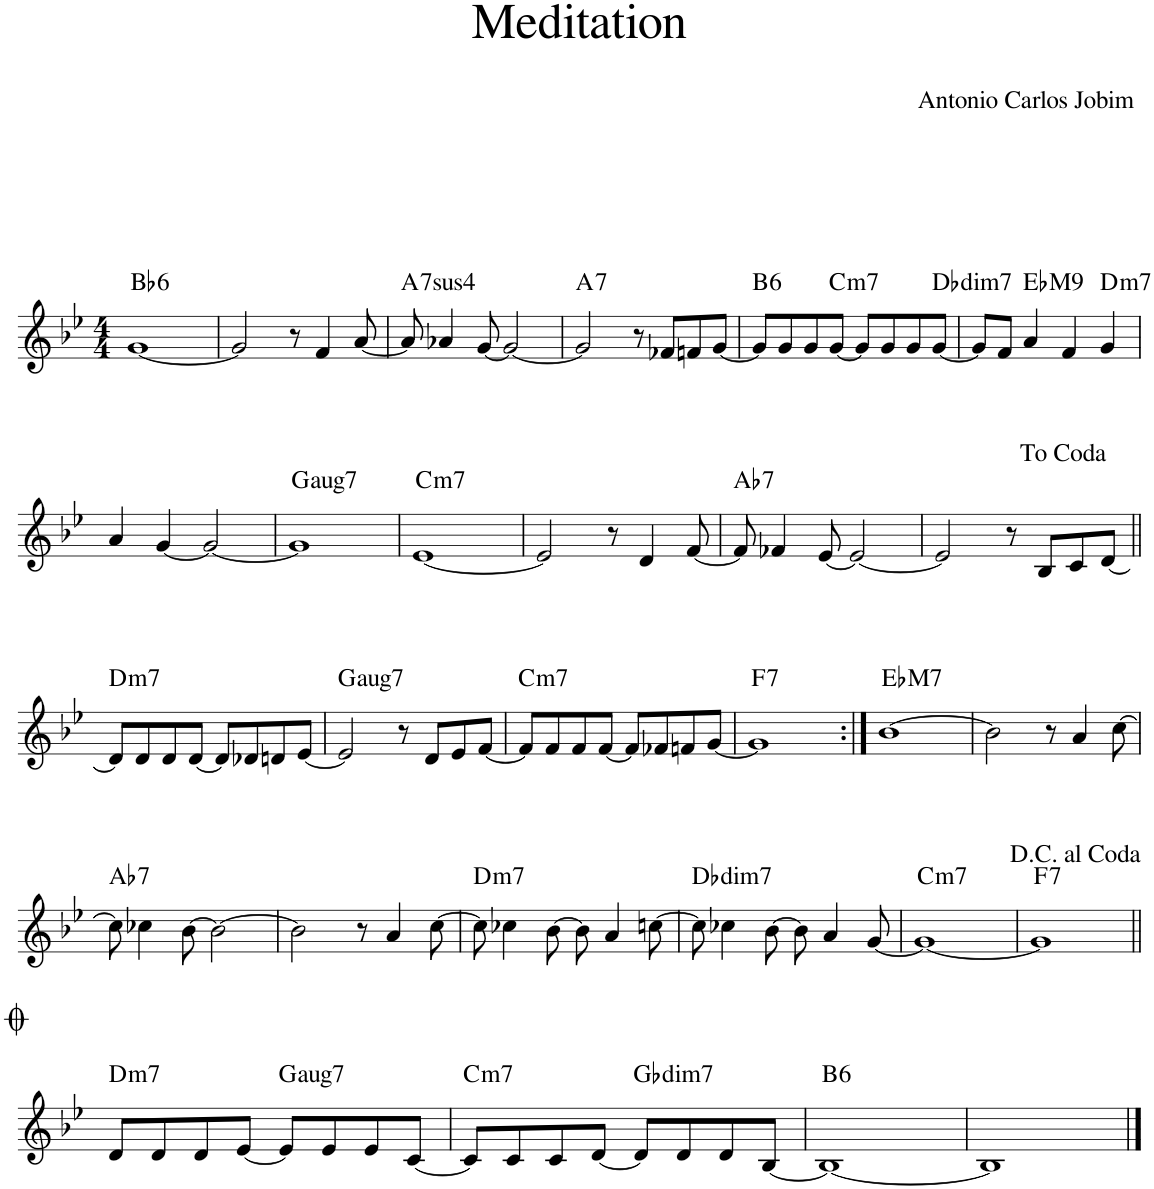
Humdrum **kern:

**kern	**harte
*part1	*part1
*staff1	*
*I"Piano	*
*I'Pno.	*
*clefG2	*
*k[b-e-]	*
*M4/4	*
=1	=1
!	!LO:H:kt=6
[1g	Bb:maj6
=2	=2
2g/]	.
8r	.
4f/	.
[8a/	.
=3	=3
!	!LO:H:kt=74
8a/]	A:sus4(7)
4a-X/	.
[8g/	.
2g/_	.
=4	=4
!	!LO:H:kt=7
2g/]	A:7
8r	.
8f-X/L	.
8fn/	.
[8g/J	.
=5	=5
!	!LO:H:kt=6
8g/L]	B:maj6
8g/	.
8g/	.
!	!LO:H:kt=m7
[8g/J	C:min7
8g/L]	.
8g/	.
8g/	.
!	!LO:H:kt=dim7
[8g/J	Db:dim7
=6	=6
8g/L]	.
8f/J	.
!	!LO:H:kt=M9
4a/	Eb:maj9
4f/	.
!	!LO:H:kt=m7
4g/	D:min7
!!LO:LB:g=z
=7	=7
4a/	.
[4g/	.
2g/_	.
=8	=8
!	!LO:H:kt=aug7
1g]	G:aug(b7)
=9	=9
!	!LO:H:kt=m7
[1e-	C:min7
=10	=10
2e-/]	.
8r	.
4d/	.
[8f/	.
=11	=11
!	!LO:H:kt=7
8f/]	Ab:7
4f-X/	.
[8e-/	.
2e-/_	.
=12	=12
2e-/]	.
8r	.
8B-/L	.
8c/	.
[8d/J	.
!!LO:LB:g=z
=13||	=13||
!	!LO:H:kt=m7
8d/L]	D:min7
8d/	.
8d/	.
[8d/J	.
8d/L]	.
8d-X/	.
8dn/	.
[8e-/J	.
=14	=14
!	!LO:H:kt=aug7
2e-/]	G:aug(b7)
8r	.
8d/L	.
8e-/	.
[8f/J	.
=15	=15
!	!LO:H:kt=m7
8f/L]	C:min7
8f/	.
8f/	.
[8f/J	.
8f/L]	.
8f-X/	.
8fn/	.
[8g/J	.
=16	=16
!	!LO:H:kt=7
1g]	F:7
=17:|!	=17:|!
!	!LO:H:kt=M7
[1b-	Eb:maj7
=18	=18
2b-\]	.
8r	.
4a/	.
[8cc\	.
!!LO:LB:g=z
=19	=19
!	!LO:H:kt=7
8cc\]	Ab:7
4cc-X\	.
[8b-\	.
2b-\_	.
=20	=20
2b-\]	.
8r	.
4a/	.
[8cc\	.
=21	=21
!	!LO:H:kt=m7
8cc\]	D:min7
4cc-X\	.
[8b-\	.
8b-\]	.
4a/	.
[8ccn\	.
=22	=22
!	!LO:H:kt=dim7
8cc\]	Db:dim7
4cc-X\	.
[8b-\	.
8b-\]	.
4a/	.
[8g/	.
=23	=23
!	!LO:H:kt=m7
1g_	C:min7
=24	=24
!	!LO:H:kt=7
1g]	F:7
!!LO:LB:g=z
=25||	=25||
!	!LO:H:kt=m7
8d/L	D:min7
8d/	.
8d/	.
[8e-/J	.
!	!LO:H:kt=aug7
8e-/L]	G:aug(b7)
8e-/	.
8e-/	.
[8c/J	.
=26	=26
!	!LO:H:kt=m7
8c/L]	C:min7
8c/	.
8c/	.
[8d/J	.
!	!LO:H:kt=dim7
8d/L]	Gb:dim7
8d/	.
8d/	.
[8B-/J	.
=27	=27
!	!LO:H:kt=6
1B-_	B:maj6
=28	=28
1B-]	.
==	==
*-	*-
